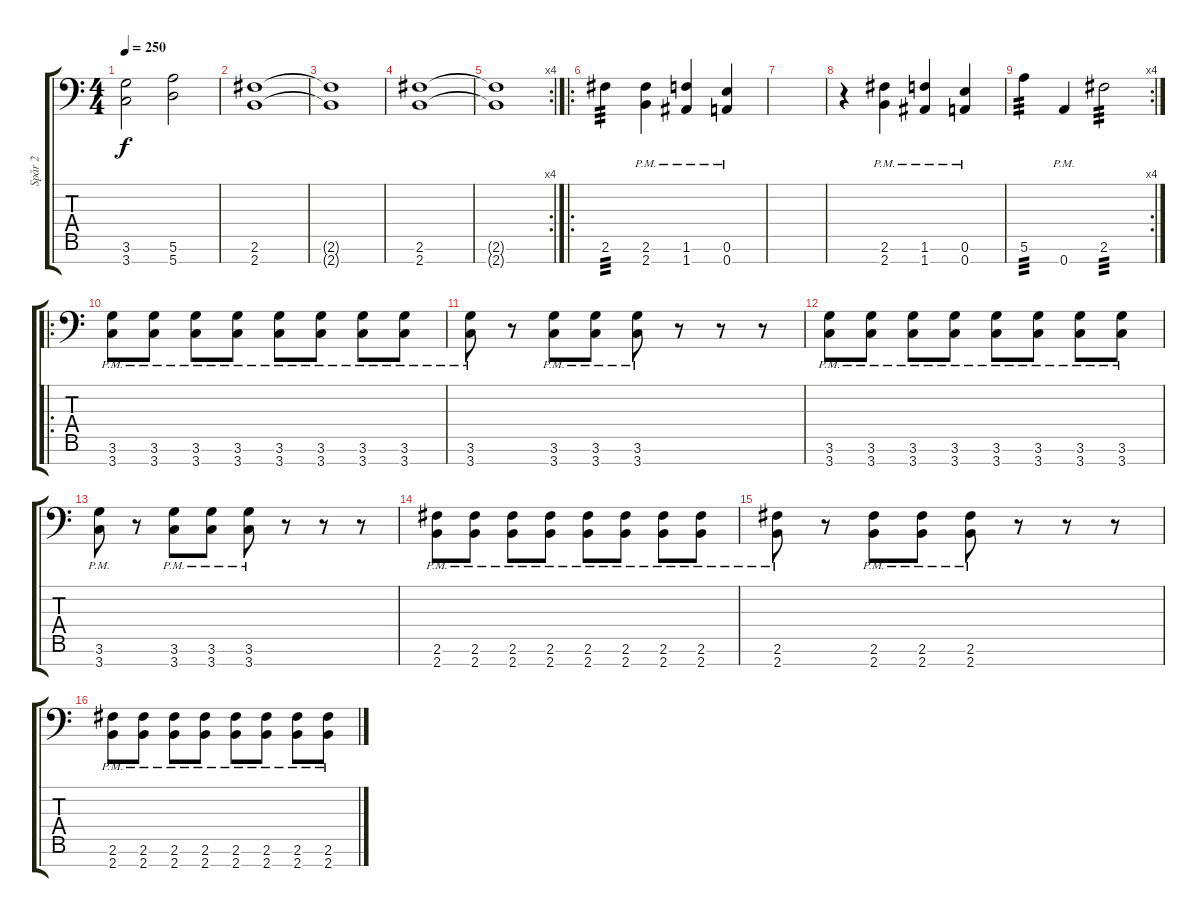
\track ("Spår 2" "Spår 2") {instrument distortionguitar}
\staff {score tabs}
\tuning (E4 B3 G3 D3 A2 E2 A1) {hide}
\ts (4 4)
\tempo 250
\clef f4
\ks c
(3.6 3.7).2{dy f} (5.6 5.7).2 |
(2.6 2.7).1 |
(2.6{t} 2.7{t}).1 |
(2.6 2.7).1 |
\rc 4
(2.6{t} 2.7{t}).1 |
\ro
2.6.4{tp 3} (2.6{pm} 2.7{pm}).4 (1.6{pm} 1.7{pm}).4 (0.6{pm} 0.7{pm}).4 |
|
r.4 (2.6{pm} 2.7{pm}).4 (1.6{pm} 1.7{pm}).4 (0.6{pm} 0.7{pm}).4 |
\rc 4
5.6.4{tp 3} 0.7{pm}.4 2.6.2{tp 3} |
\ro
(3.6{pm} 3.7{pm}).8 (3.6{pm} 3.7{pm}).8 (3.6{pm} 3.7{pm}).8 (3.6{pm} 3.7{pm}).8 (3.6{pm} 3.7{pm}).8 (3.6{pm} 3.7{pm}).8 (3.6{pm} 3.7{pm}).8 (3.6{pm} 3.7{pm}).8 |
(3.6{pm} 3.7{pm}).8 r.8 (3.6{pm} 3.7{pm}).8 (3.6{pm} 3.7{pm}).8 (3.6{pm} 3.7{pm}).8 r.8 r.8 r.8 |
(3.6{pm} 3.7{pm}).8 (3.6{pm} 3.7{pm}).8 (3.6{pm} 3.7{pm}).8 (3.6{pm} 3.7{pm}).8 (3.6{pm} 3.7{pm}).8 (3.6{pm} 3.7{pm}).8 (3.6{pm} 3.7{pm}).8 (3.6{pm} 3.7{pm}).8 |
(3.6{pm} 3.7{pm}).8 r.8 (3.6{pm} 3.7{pm}).8 (3.6{pm} 3.7{pm}).8 (3.6{pm} 3.7{pm}).8 r.8 r.8 r.8 |
(2.6{pm} 2.7{pm}).8 (2.6{pm} 2.7{pm}).8 (2.6{pm} 2.7{pm}).8 (2.6{pm} 2.7{pm}).8 (2.6{pm} 2.7{pm}).8 (2.6{pm} 2.7{pm}).8 (2.6{pm} 2.7{pm}).8 (2.6{pm} 2.7{pm}).8 |
(2.6{pm} 2.7{pm}).8 r.8 (2.6{pm} 2.7{pm}).8 (2.6{pm} 2.7{pm}).8 (2.6{pm} 2.7{pm}).8 r.8 r.8 r.8 |
(2.6{pm} 2.7{pm}).8 (2.6{pm} 2.7{pm}).8 (2.6{pm} 2.7{pm}).8 (2.6{pm} 2.7{pm}).8 (2.6{pm} 2.7{pm}).8 (2.6{pm} 2.7{pm}).8 (2.6{pm} 2.7{pm}).8 (2.6{pm} 2.7{pm}).8
